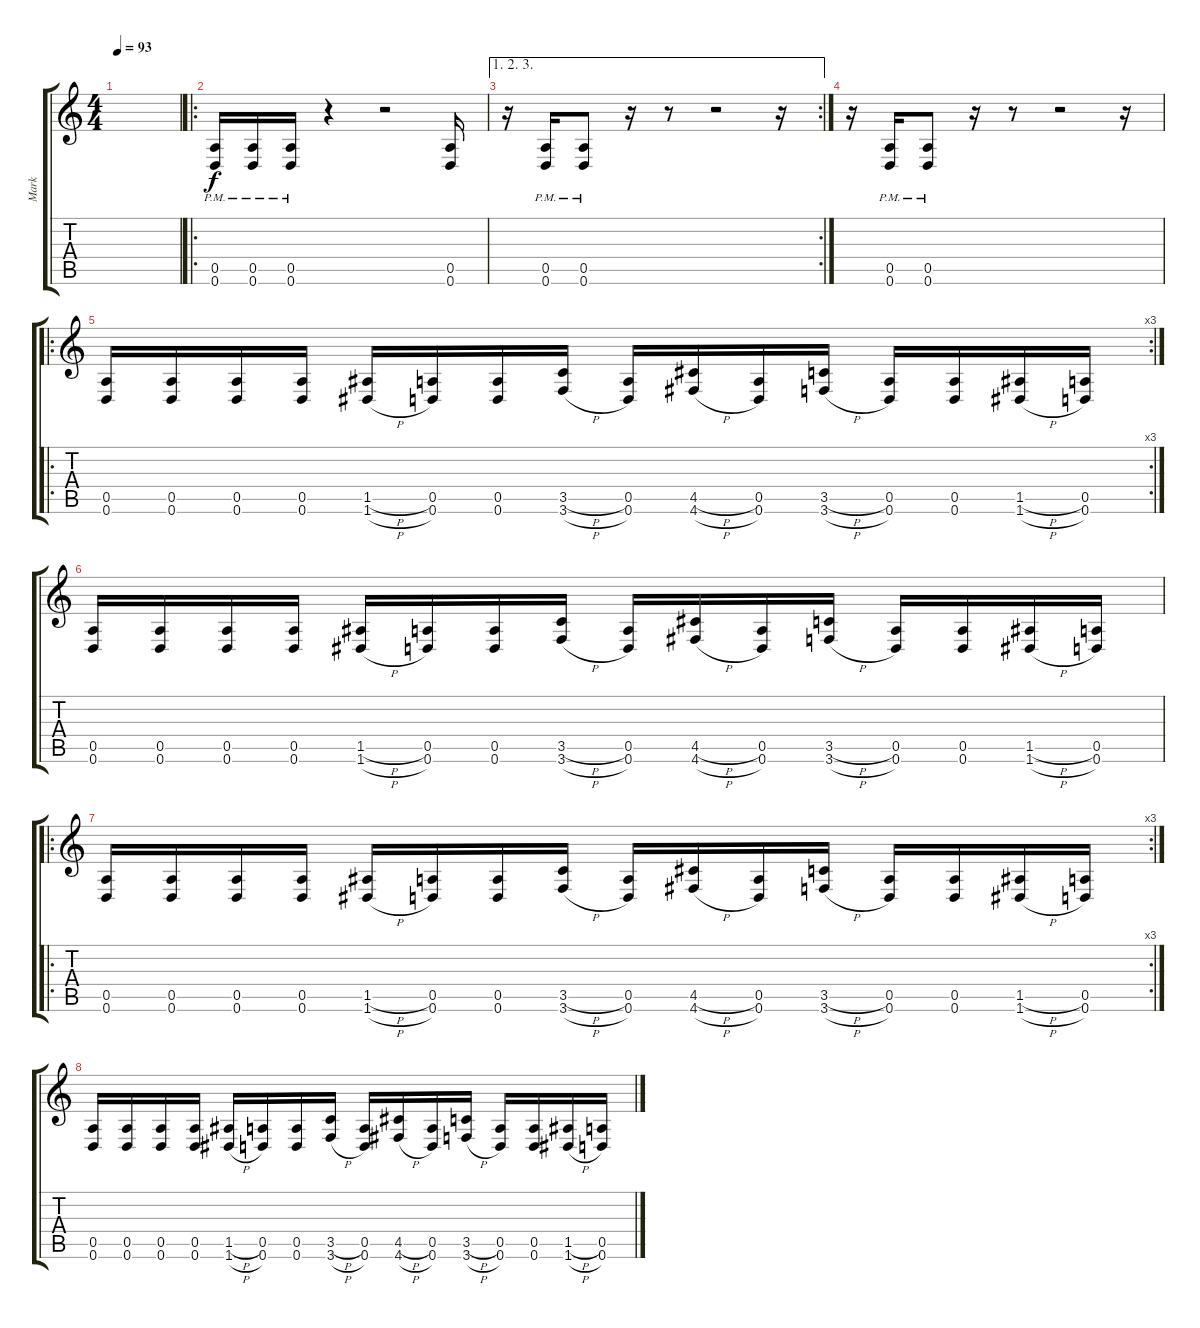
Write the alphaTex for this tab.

\track ("Mark" "Mark") {solo instrument overdrivenguitar}
\staff {score tabs}
\tuning (E4 B3 G3 D3 A2 D2) {hide}
\ts (4 4)
\tempo 93
\clef g2
\ks c
|
\ro
(0.5{pm} 0.6{pm}).16 (0.5{pm} 0.6{pm}).16 (0.5{pm} 0.6{pm}).16 r.4 r.2 (0.5 0.6).16 |
\ae (1 2 3)
\rc 2
r.16 (0.5{pm} 0.6{pm}).16 (0.5{pm} 0.6{pm}).8 r.16 r.8 r.2 r.16 |
r.16 (0.5{pm} 0.6{pm}).16 (0.5{pm} 0.6{pm}).8 r.16 r.8 r.2 r.16 |
\ro
\rc 3
(0.5 0.6).16 (0.5 0.6).16 (0.5 0.6).16 (0.5 0.6).16 (1.5{h} 1.6{h}).16 (0.5 0.6).16 (0.5 0.6).16 (3.5{h} 3.6{h}).16 (0.5 0.6).16 (4.5{h} 4.6{h}).16 (0.5 0.6).16 (3.5{h} 3.6{h}).16 (0.5 0.6).16 (0.5 0.6).16 (1.5{h} 1.6{h}).16 (0.5 0.6).16 |
(0.5 0.6).16 (0.5 0.6).16 (0.5 0.6).16 (0.5 0.6).16 (1.5{h} 1.6{h}).16 (0.5 0.6).16 (0.5 0.6).16 (3.5{h} 3.6{h}).16 (0.5 0.6).16 (4.5{h} 4.6{h}).16 (0.5 0.6).16 (3.5{h} 3.6{h}).16 (0.5 0.6).16 (0.5 0.6).16 (1.5{h} 1.6{h}).16 (0.5 0.6).16 |
\ro
\rc 3
(0.5 0.6).16 (0.5 0.6).16 (0.5 0.6).16 (0.5 0.6).16 (1.5{h} 1.6{h}).16 (0.5 0.6).16 (0.5 0.6).16 (3.5{h} 3.6{h}).16 (0.5 0.6).16 (4.5{h} 4.6{h}).16 (0.5 0.6).16 (3.5{h} 3.6{h}).16 (0.5 0.6).16 (0.5 0.6).16 (1.5{h} 1.6{h}).16 (0.5 0.6).16 |
(0.5 0.6).16 (0.5 0.6).16 (0.5 0.6).16 (0.5 0.6).16 (1.5{h} 1.6{h}).16 (0.5 0.6).16 (0.5 0.6).16 (3.5{h} 3.6{h}).16 (0.5 0.6).16 (4.5{h} 4.6{h}).16 (0.5 0.6).16 (3.5{h} 3.6{h}).16 (0.5 0.6).16 (0.5 0.6).16 (1.5{h} 1.6{h}).16 (0.5 0.6).16
